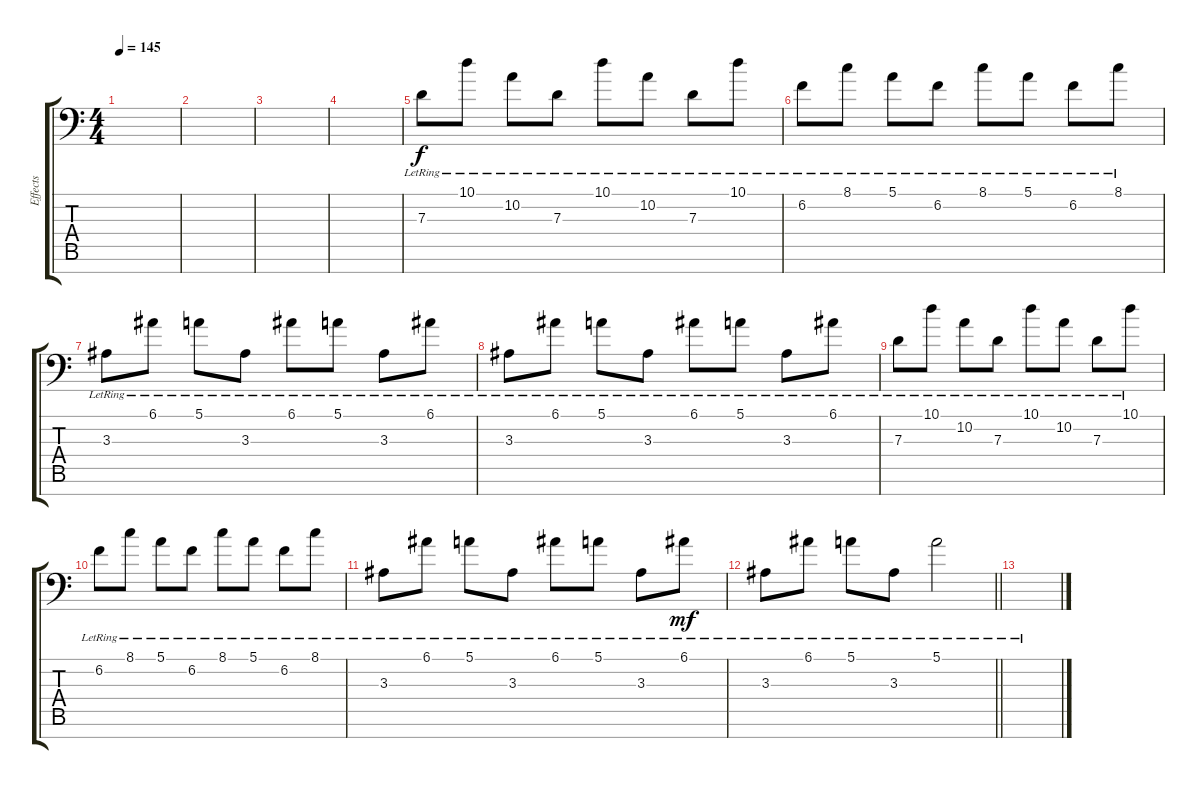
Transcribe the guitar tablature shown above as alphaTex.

\track ("Effects" "Effects") {instrument lead2sawtooth}
\staff {score tabs}
\tuning (E4 B3 G3 D3 A2 E1 A0) {hide}
\ts (4 4)
\tempo 145
\clef f4
\ks c
|
|
|
|
7.3{lr}.8{volume 16 instrument harpsichord} 10.1{lr}.8 10.2{lr}.8 7.3{lr}.8 10.1{lr}.8 10.2{lr}.8 7.3{lr}.8 10.1{lr}.8 |
6.2{lr}.8 8.1{lr}.8 5.1{lr}.8 6.2{lr}.8 8.1{lr}.8 5.1{lr}.8 6.2{lr}.8 8.1{lr}.8 |
3.3{lr}.8 6.1{lr}.8 5.1{lr}.8 3.3{lr}.8 6.1{lr}.8 5.1{lr}.8 3.3{lr}.8 6.1{lr}.8 |
3.3{lr}.8 6.1{lr}.8 5.1{lr}.8 3.3{lr}.8 6.1{lr}.8 5.1{lr}.8 3.3{lr}.8 6.1{lr}.8 |
7.3{lr}.8{volume 16 instrument harpsichord} 10.1{lr}.8 10.2{lr}.8 7.3{lr}.8 10.1{lr}.8 10.2{lr}.8 7.3{lr}.8 10.1{lr}.8 |
6.2{lr}.8 8.1{lr}.8 5.1{lr}.8 6.2{lr}.8 8.1{lr}.8 5.1{lr}.8 6.2{lr}.8 8.1{lr}.8 |
3.3{lr}.8 6.1{lr}.8 5.1{lr}.8 3.3{lr}.8 6.1{lr}.8 5.1{lr}.8 3.3{lr}.8 6.1{lr}.8{dy mf} |
\barLineRight lightlight
3.3{lr}.8 6.1{lr}.8 5.1{lr}.8 3.3{lr}.8 5.1{lr}.2 |
\section ("" "")
